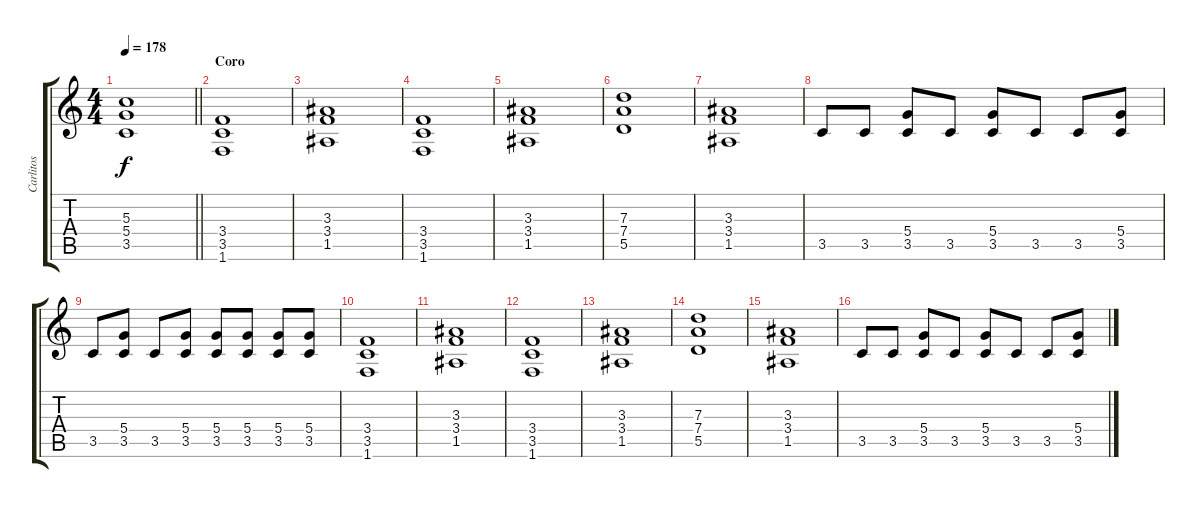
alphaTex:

\track ("Carlitos" "Carlitos") {instrument distortionguitar}
\staff {score tabs}
\tuning (E4 B3 G3 D3 A2 E2) {hide}
\ts (4 4)
\tempo 178
\clef g2
\barLineRight lightlight
\ks c
(5.3 5.4 3.5).1{dy f} |
\section ("" "Coro")
(3.4 3.5 1.6).1 |
(3.3 3.4 1.5).1 |
(3.4 3.5 1.6).1 |
(3.3 3.4 1.5).1 |
(7.3 7.4 5.5).1 |
(3.3 3.4 1.5).1 |
3.5.8 3.5.8 (5.4 3.5).8 3.5.8 (5.4 3.5).8 3.5.8 3.5.8 (5.4 3.5).8 |
3.5.8 (5.4 3.5).8 3.5.8 (5.4 3.5).8 (5.4 3.5).8 (5.4 3.5).8 (5.4 3.5).8 (5.4 3.5).8 |
(3.4 3.5 1.6).1 |
(3.3 3.4 1.5).1 |
(3.4 3.5 1.6).1 |
(3.3 3.4 1.5).1 |
(7.3 7.4 5.5).1 |
(3.3 3.4 1.5).1 |
3.5.8 3.5.8 (5.4 3.5).8 3.5.8 (5.4 3.5).8 3.5.8 3.5.8 (5.4 3.5).8
